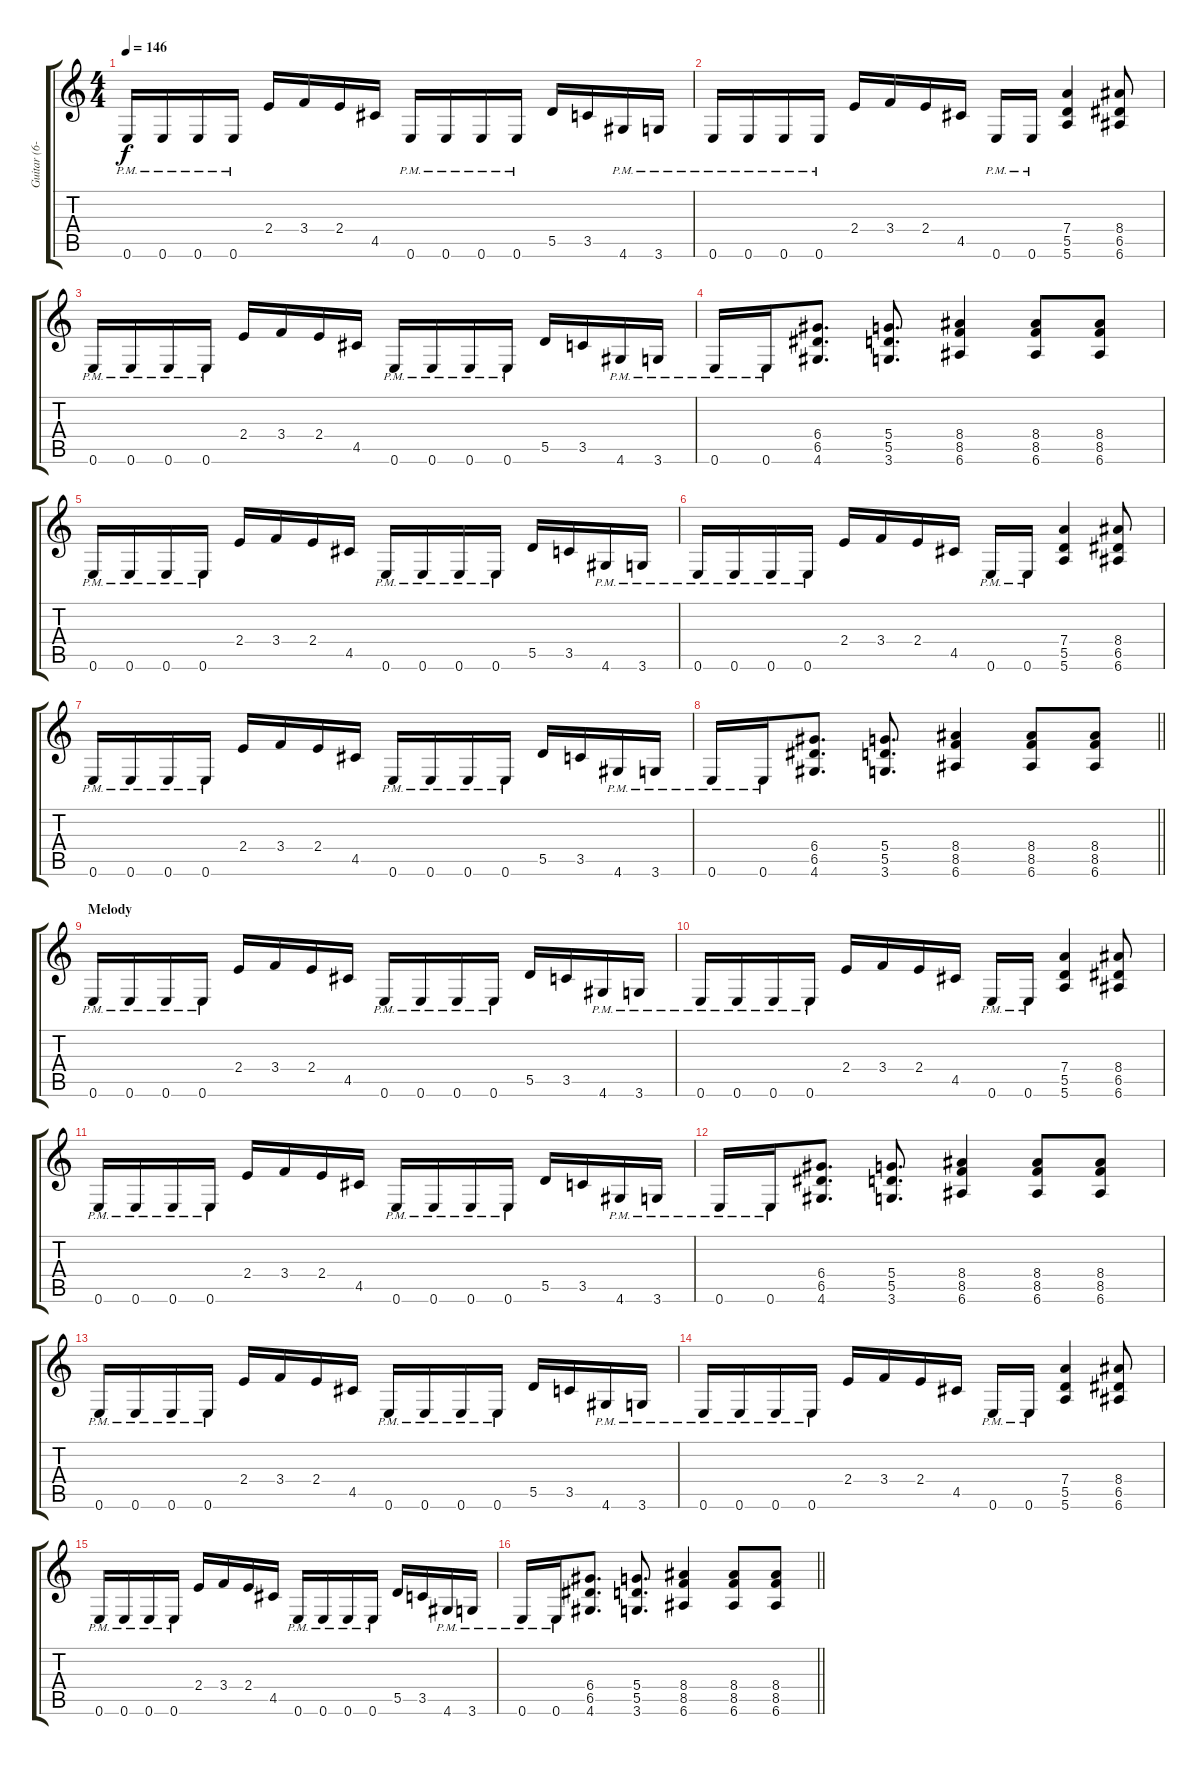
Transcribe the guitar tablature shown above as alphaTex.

\track ("Guitar (6-string)" "Guitar (6-") {instrument distortionguitar}
\staff {score tabs}
\tuning (E4 B3 G3 D3 A2 E2) {hide}
\ts (4 4)
\tempo 146
\clef g2
\ks c
0.6{pm}.16{dy f instrument distortionguitar} 0.6{pm}.16 0.6{pm}.16 0.6{pm}.16 2.4.16 3.4.16 2.4.16 4.5.16 0.6{pm}.16 0.6{pm}.16 0.6{pm}.16 0.6{pm}.16 5.5.16 3.5.16 4.6{pm}.16 3.6{pm}.16 |
0.6{pm}.16 0.6{pm}.16 0.6{pm}.16 0.6{pm}.16 2.4.16 3.4.16 2.4.16 4.5.16 0.6{pm}.16 0.6{pm}.16 (7.4 5.5 5.6).4 (8.4 6.5 6.6).8 |
0.6{pm}.16 0.6{pm}.16 0.6{pm}.16 0.6{pm}.16 2.4.16 3.4.16 2.4.16 4.5.16 0.6{pm}.16 0.6{pm}.16 0.6{pm}.16 0.6{pm}.16 5.5.16 3.5.16 4.6{pm}.16 3.6{pm}.16 |
0.6{pm}.16 0.6{pm}.16 (6.4 6.5 4.6).8{d} (5.4 5.5 3.6).8{d} (8.4 8.5 6.6).4 (8.4 8.5 6.6).8 (8.4 8.5 6.6).8 |
0.6{pm}.16 0.6{pm}.16 0.6{pm}.16 0.6{pm}.16 2.4.16 3.4.16 2.4.16 4.5.16 0.6{pm}.16 0.6{pm}.16 0.6{pm}.16 0.6{pm}.16 5.5.16 3.5.16 4.6{pm}.16 3.6{pm}.16 |
0.6{pm}.16 0.6{pm}.16 0.6{pm}.16 0.6{pm}.16 2.4.16 3.4.16 2.4.16 4.5.16 0.6{pm}.16 0.6{pm}.16 (7.4 5.5 5.6).4 (8.4 6.5 6.6).8 |
0.6{pm}.16 0.6{pm}.16 0.6{pm}.16 0.6{pm}.16 2.4.16 3.4.16 2.4.16 4.5.16 0.6{pm}.16 0.6{pm}.16 0.6{pm}.16 0.6{pm}.16 5.5.16 3.5.16 4.6{pm}.16 3.6{pm}.16 |
\barLineRight lightlight
0.6{pm}.16 0.6{pm}.16 (6.4 6.5 4.6).8{d} (5.4 5.5 3.6).8{d} (8.4 8.5 6.6).4 (8.4 8.5 6.6).8 (8.4 8.5 6.6).8 |
\section ("" "Melody")
0.6{pm}.16 0.6{pm}.16 0.6{pm}.16 0.6{pm}.16 2.4.16 3.4.16 2.4.16 4.5.16 0.6{pm}.16 0.6{pm}.16 0.6{pm}.16 0.6{pm}.16 5.5.16 3.5.16 4.6{pm}.16 3.6{pm}.16 |
0.6{pm}.16 0.6{pm}.16 0.6{pm}.16 0.6{pm}.16 2.4.16 3.4.16 2.4.16 4.5.16 0.6{pm}.16 0.6{pm}.16 (7.4 5.5 5.6).4 (8.4 6.5 6.6).8 |
0.6{pm}.16 0.6{pm}.16 0.6{pm}.16 0.6{pm}.16 2.4.16 3.4.16 2.4.16 4.5.16 0.6{pm}.16 0.6{pm}.16 0.6{pm}.16 0.6{pm}.16 5.5.16 3.5.16 4.6{pm}.16 3.6{pm}.16 |
0.6{pm}.16 0.6{pm}.16 (6.4 6.5 4.6).8{d} (5.4 5.5 3.6).8{d} (8.4 8.5 6.6).4 (8.4 8.5 6.6).8 (8.4 8.5 6.6).8 |
0.6{pm}.16 0.6{pm}.16 0.6{pm}.16 0.6{pm}.16 2.4.16 3.4.16 2.4.16 4.5.16 0.6{pm}.16 0.6{pm}.16 0.6{pm}.16 0.6{pm}.16 5.5.16 3.5.16 4.6{pm}.16 3.6{pm}.16 |
0.6{pm}.16 0.6{pm}.16 0.6{pm}.16 0.6{pm}.16 2.4.16 3.4.16 2.4.16 4.5.16 0.6{pm}.16 0.6{pm}.16 (7.4 5.5 5.6).4 (8.4 6.5 6.6).8 |
0.6{pm}.16 0.6{pm}.16 0.6{pm}.16 0.6{pm}.16 2.4.16 3.4.16 2.4.16 4.5.16 0.6{pm}.16 0.6{pm}.16 0.6{pm}.16 0.6{pm}.16 5.5.16 3.5.16 4.6{pm}.16 3.6{pm}.16 |
\barLineRight lightlight
0.6{pm}.16 0.6{pm}.16 (6.4 6.5 4.6).8{d} (5.4 5.5 3.6).8{d} (8.4 8.5 6.6).4 (8.4 8.5 6.6).8 (8.4 8.5 6.6).8
